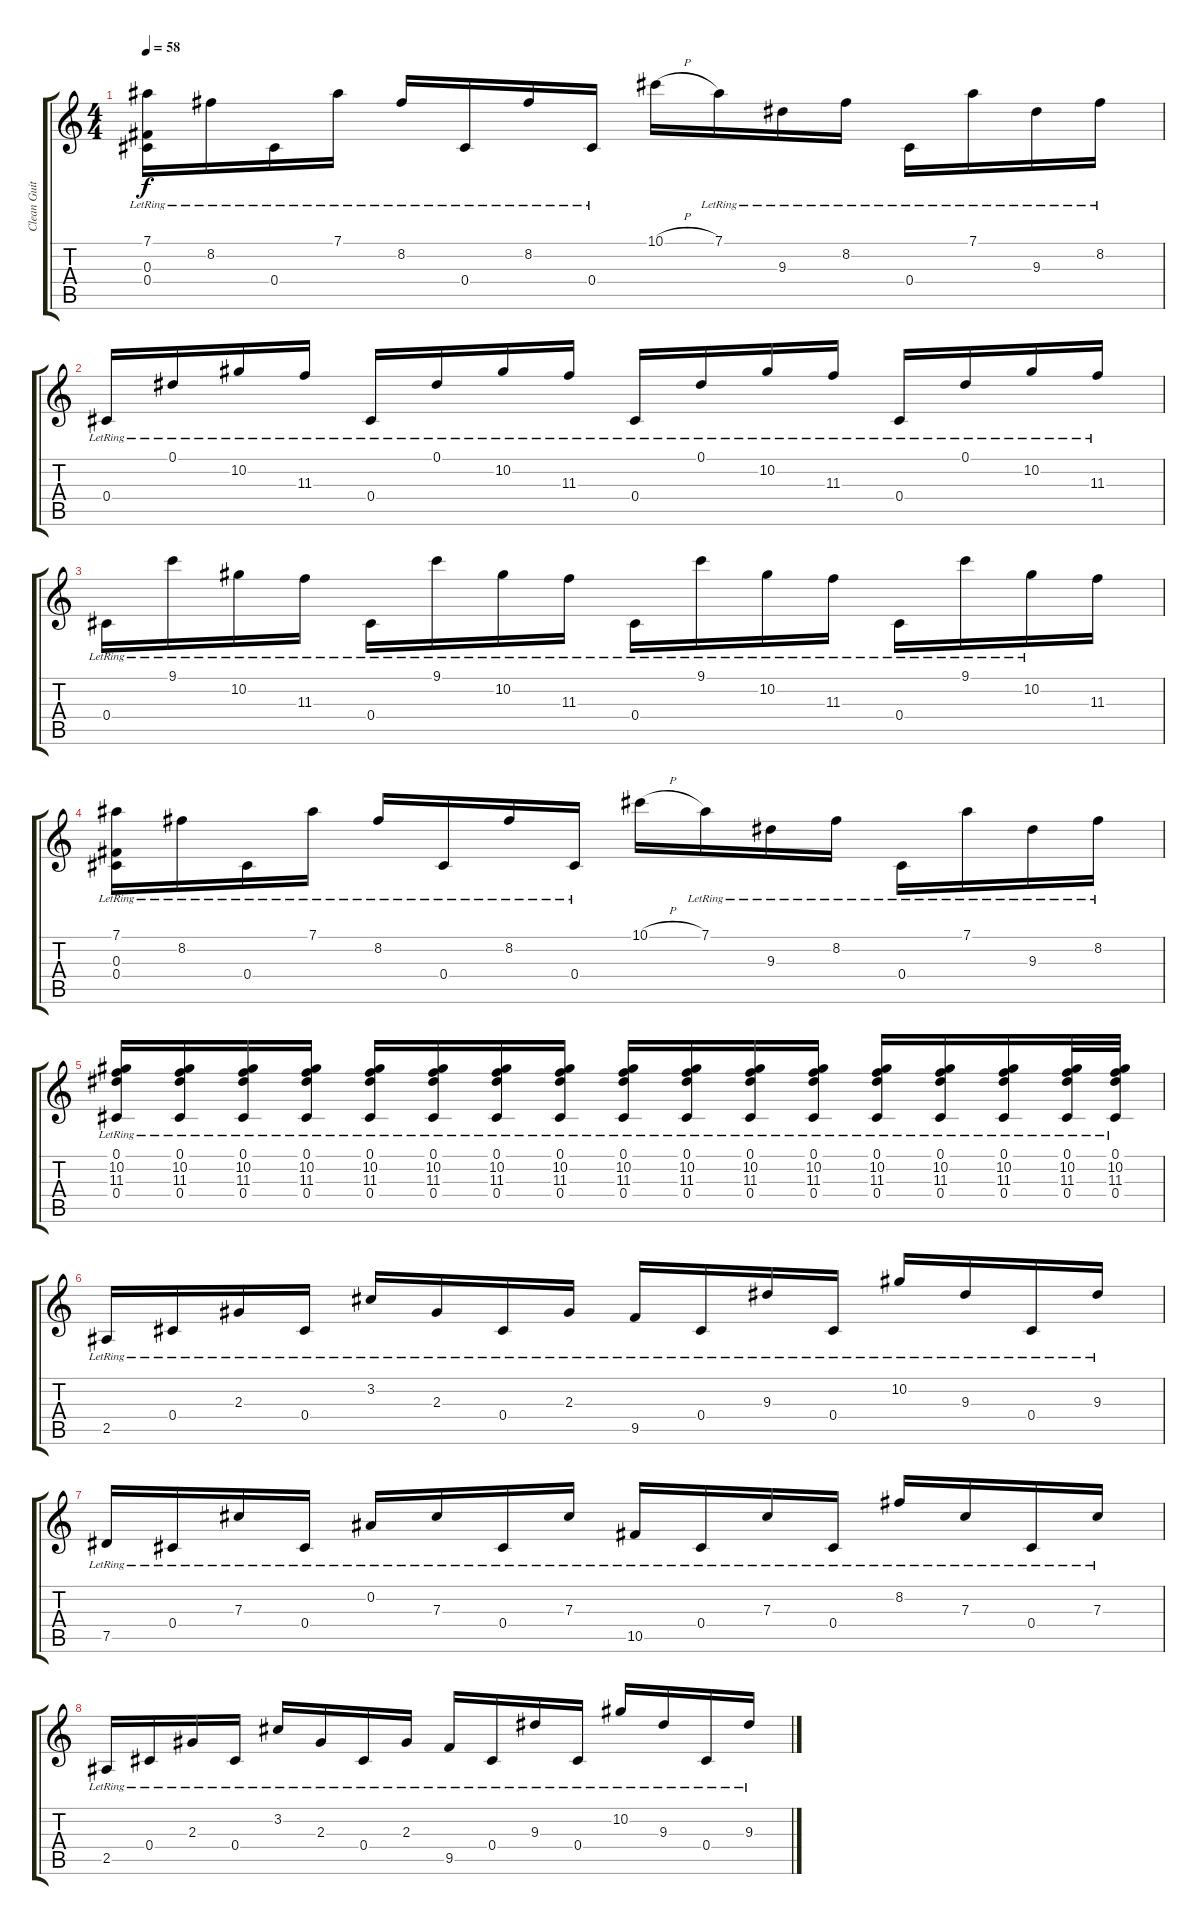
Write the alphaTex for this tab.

\track ("Clean Guitar" "Clean Guit") {instrument electricguitarjazz}
\staff {score tabs}
\tuning (Eb4 Bb3 Gb3 Db3 Ab2 Eb2) {hide}
\ts (4 4)
\tempo 58
\clef g2
\ks c
(7.1{lr} 0.3{lr} 0.4{lr}).16{dy f} 8.2{lr}.16 0.4{lr}.16 7.1{lr}.16 8.2{lr}.16 0.4{lr}.16 8.2{lr}.16 0.4{lr}.16 10.1{h}.16 7.1{lr}.16 9.3{lr}.16 8.2{lr}.16 0.4{lr}.16 7.1{lr}.16 9.3{lr}.16 8.2{lr}.16 |
0.4{lr}.16 0.1{lr}.16 10.2{lr}.16 11.3{lr}.16 0.4{lr}.16 0.1{lr}.16 10.2{lr}.16 11.3{lr}.16 0.4{lr}.16 0.1{lr}.16 10.2{lr}.16 11.3{lr}.16 0.4{lr}.16 0.1{lr}.16 10.2{lr}.16 11.3{lr}.16 |
0.4{lr}.16 9.1{lr}.16 10.2{lr}.16 11.3{lr}.16 0.4{lr}.16 9.1{lr}.16 10.2{lr}.16 11.3{lr}.16 0.4{lr}.16 9.1{lr}.16 10.2{lr}.16 11.3{lr}.16 0.4{lr}.16 9.1{lr}.16 10.2{lr}.16 11.3.16 |
(7.1{lr} 0.3{lr} 0.4{lr}).16 8.2{lr}.16 0.4{lr}.16 7.1{lr}.16 8.2{lr}.16 0.4{lr}.16 8.2{lr}.16 0.4{lr}.16 10.1{h}.16 7.1{lr}.16 9.3{lr}.16 8.2{lr}.16 0.4{lr}.16 7.1{lr}.16 9.3{lr}.16 8.2{lr}.16 |
(0.1{lr} 10.2{lr} 11.3{lr} 0.4{lr}).16 (0.1{lr} 10.2{lr} 11.3{lr} 0.4{lr}).16 (0.1{lr} 10.2{lr} 11.3{lr} 0.4{lr}).16 (0.1{lr} 10.2{lr} 11.3{lr} 0.4{lr}).16 (0.1{lr} 10.2{lr} 11.3{lr} 0.4{lr}).16 (0.1{lr} 10.2{lr} 11.3{lr} 0.4{lr}).16 (0.1{lr} 10.2{lr} 11.3{lr} 0.4{lr}).16 (0.1{lr} 10.2{lr} 11.3{lr} 0.4{lr}).16 (0.1{lr} 10.2{lr} 11.3{lr} 0.4{lr}).16 (0.1{lr} 10.2{lr} 11.3{lr} 0.4{lr}).16 (0.1{lr} 10.2{lr} 11.3{lr} 0.4{lr}).16 (0.1{lr} 10.2{lr} 11.3{lr} 0.4{lr}).16 (0.1{lr} 10.2{lr} 11.3{lr} 0.4{lr}).16 (0.1{lr} 10.2{lr} 11.3{lr} 0.4{lr}).16 (0.1{lr} 10.2{lr} 11.3{lr} 0.4{lr}).16 (0.1{lr} 10.2{lr} 11.3{lr} 0.4{lr}).32 (0.1{lr} 10.2{lr} 11.3{lr} 0.4{lr}).32 |
2.5{lr}.16 0.4{lr}.16 2.3{lr}.16 0.4{lr}.16 3.2{lr}.16 2.3{lr}.16 0.4{lr}.16 2.3{lr}.16 9.5{lr}.16 0.4{lr}.16 9.3{lr}.16 0.4{lr}.16 10.2{lr}.16 9.3{lr}.16 0.4{lr}.16 9.3{lr}.16 |
7.5{lr}.16 0.4{lr}.16 7.3{lr}.16 0.4{lr}.16 0.2{lr}.16 7.3{lr}.16 0.4{lr}.16 7.3{lr}.16 10.5{lr}.16 0.4{lr}.16 7.3{lr}.16 0.4{lr}.16 8.2{lr}.16 7.3{lr}.16 0.4{lr}.16 7.3{lr}.16 |
2.5{lr}.16 0.4{lr}.16 2.3{lr}.16 0.4{lr}.16 3.2{lr}.16 2.3{lr}.16 0.4{lr}.16 2.3{lr}.16 9.5{lr}.16 0.4{lr}.16 9.3{lr}.16 0.4{lr}.16 10.2{lr}.16 9.3{lr}.16 0.4{lr}.16 9.3{lr}.16
